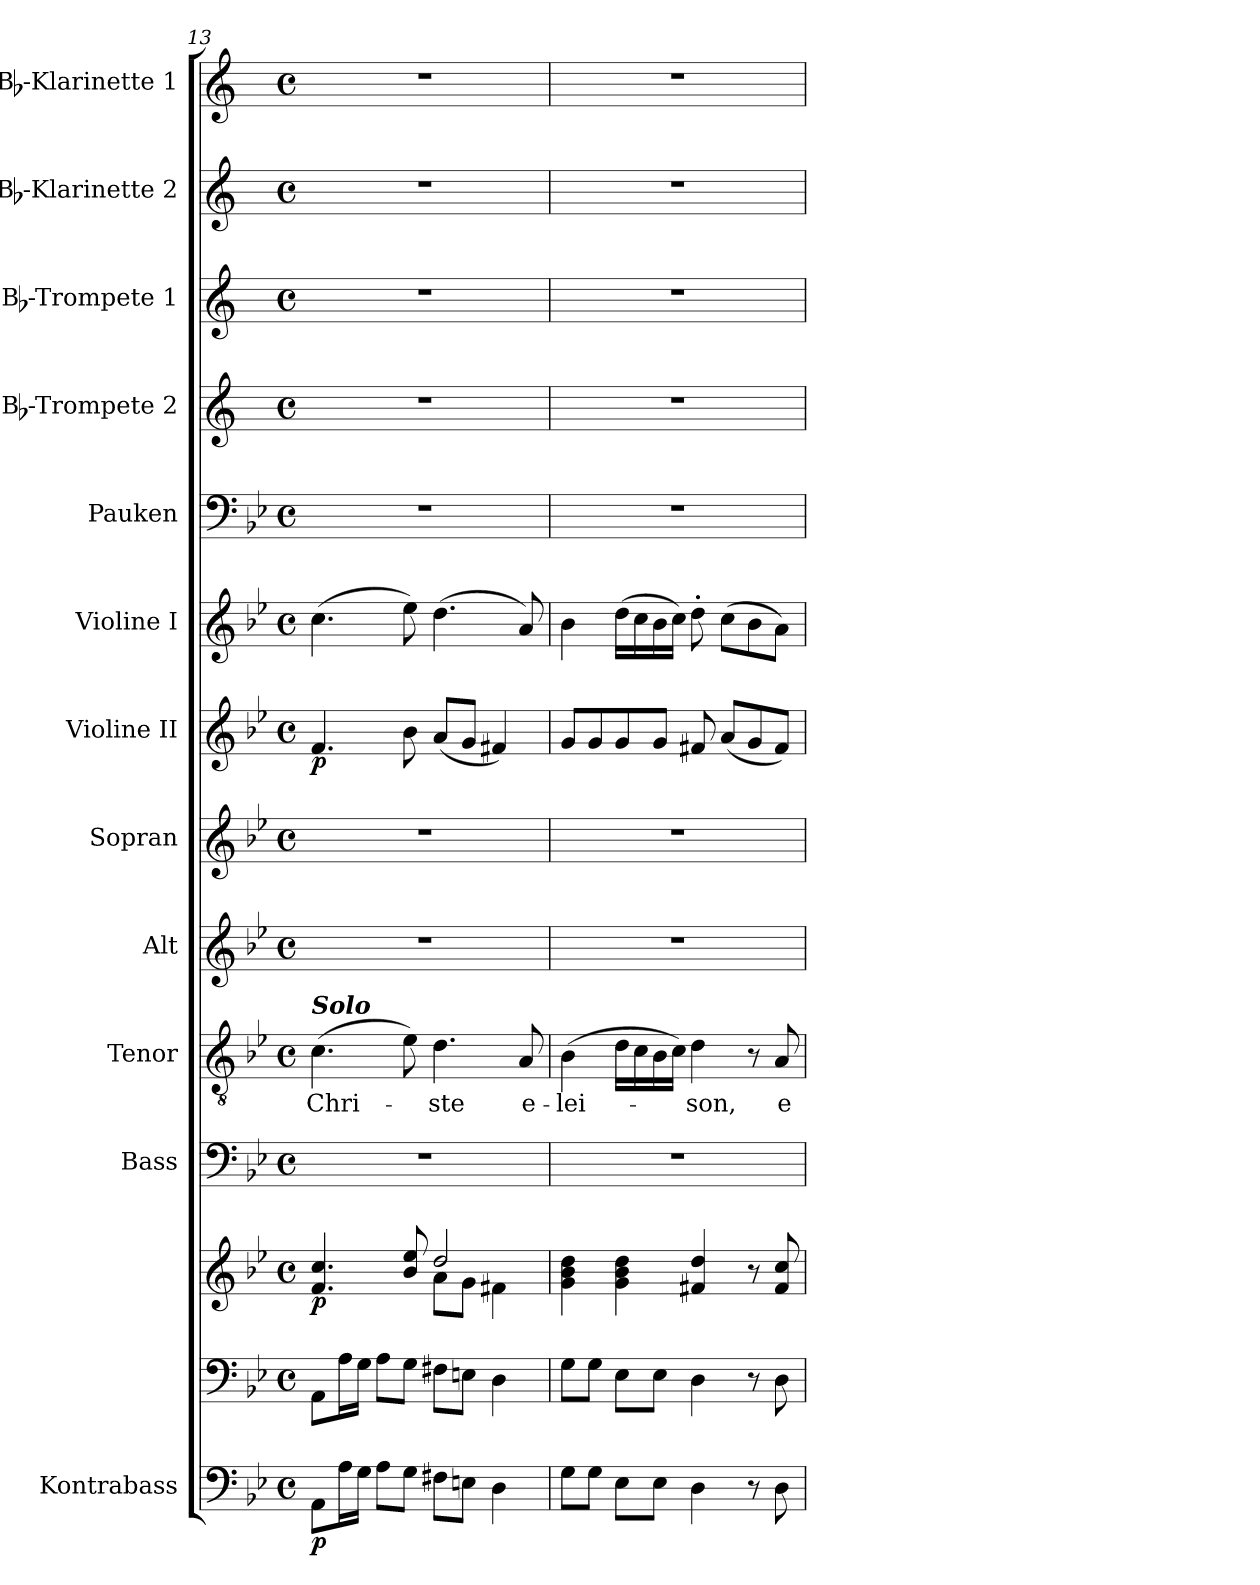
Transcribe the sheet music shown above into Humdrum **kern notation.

**kern	**dynam	**kern	**kern	**dynam	**kern	**kern	**text	**kern	**kern	**kern	**dynam	**kern	**kern	**kern	**kern	**kern	**kern
*part13	*part13	*part12	*part12	*part12	*part11	*part10	*part10	*part9	*part8	*part7	*part7	*part6	*part5	*part4	*part3	*part2	*part1
*staff14	*staff14	*staff13	*staff12	*staff12/13	*staff11	*staff10	*staff10	*staff9	*staff8	*staff7	*staff7	*staff6	*staff5	*staff4	*staff3	*staff2	*staff1
*I"Kontrabass	*	*	*	*	*I"Bass	*I"Tenor	*	*I"Alt	*I"Sopran	*I"Violine II	*	*I"Violine I	*I"Pauken	*I"Bb-Trompete 2	*I"Bb-Trompete 1	*I"Bb-Klarinette 2	*I"Bb-Klarinette 1
*I'Kb.	*	*	*	*	*I'B.	*I'T.	*	*I'A.	*I'S.	*I'Vl. II	*	*I'Vl. I	*I'Pk.	*I'Bb Trp. 2	*I'Bb Trp. 1	*I'Bb Kl. 2	*I'Bb Kl. 1
*clefF4	*	*clefF4	*clefG2	*	*clefF4	*clefGv2	*	*clefG2	*clefG2	*clefG2	*	*clefG2	*clefF4	*clefG2	*clefG2	*clefG2	*clefG2
*ITrd7c12	*	*	*	*	*	*	*	*	*	*	*	*	*	*ITrd1c2	*ITrd1c2	*ITrd1c2	*ITrd1c2
*k[b-e-]	*	*k[b-e-]	*k[b-e-]	*	*k[b-e-]	*k[b-e-]	*	*k[b-e-]	*k[b-e-]	*k[b-e-]	*	*k[b-e-]	*k[b-e-]	*k[b-e-]	*k[b-e-]	*k[b-e-]	*k[b-e-]
*B-:	*	*B-:	*B-:	*	*B-:	*B-:	*	*B-:	*B-:	*B-:	*	*B-:	*B-:	*B-:	*B-:	*B-:	*B-:
*M4/4	*	*M4/4	*M4/4	*	*M4/4	*M4/4	*	*M4/4	*M4/4	*M4/4	*	*M4/4	*M4/4	*M4/4	*M4/4	*M4/4	*M4/4
*met(c)	*	*met(c)	*met(c)	*	*met(c)	*met(c)	*	*met(c)	*met(c)	*met(c)	*	*met(c)	*met(c)	*met(c)	*met(c)	*met(c)	*met(c)
=13	=13	=13	=13	=13	=13	=13	=13	=13	=13	=13	=13	=13	=13	=13	=13	=13	=13
*	*	*	*^	*	*	*	*	*	*	*	*	*	*	*	*	*	*
!	!	!	!	!	!	!	!LO:TX:a:Bi:t=Solo	!	!	!	!	!	!	!	!	!	!	!
!	!LO:DY:b	!	!	!	!LO:DY:b	!	!	!LO:LY:b	!	!	!	!LO:DY:b	!	!	!	!	!	!
8AAA\L	p	8AA\L	4.f/ 4.cc/	2ryy	p	1r	(>4.c\	Chri-	1r	1r	4.f/	p	(>4.cc\	1r	1r	1r	1r	1r
16AA\L	.	16A\L	.	.	.	.	.	.	.	.	.	.	.	.	.	.	.	.
16GG\JJ	.	16G\JJ	.	.	.	.	.	.	.	.	.	.	.	.	.	.	.	.
8AA\L	.	8A\L	.	.	.	.	.	.	.	.	.	.	.	.	.	.	.	.
8GG\J	.	8G\J	8b-/ 8ee-/	.	.	.	8e-\)	.	.	.	8b-\	.	8ee-\)	.	.	.	.	.
!	!	!	!	!	!	!	!	!LO:LY:b	!	!	!	!	!	!	!	!	!	!
8FF#X\L	.	8F#X\L	2dd/	8a\L	.	.	4.d\	-ste	.	.	(<8a/L	.	(>4.dd\	.	.	.	.	.
8EEn\J	.	8En\J	.	8g\J	.	.	.	.	.	.	8g/J	.	.	.	.	.	.	.
4DD\	.	4D\	.	4f#X\	.	.	.	.	.	.	4f#X/)	.	.	.	.	.	.	.
!	!	!	!	!	!	!	!	!LO:LY:b	!	!	!	!	!	!	!	!	!	!
.	.	.	.	.	.	.	8A/	e-	.	.	.	.	8a/)	.	.	.	.	.
*	*	*	*v	*v	*	*	*	*	*	*	*	*	*	*	*	*	*	*
=14	=14	=14	=14	=14	=14	=14	=14	=14	=14	=14	=14	=14	=14	=14	=14	=14	=14
!	!	!	!	!	!	!	!LO:LY:b	!	!	!	!	!	!	!	!	!	!
8GG\L	.	8G\L	4g\ 4b-\ 4dd\	.	1r	(>4B-\	-lei-	1r	1r	8g/L	.	4b-\	1r	1r	1r	1r	1r
8GG\J	.	8G\J	.	.	.	.	.	.	.	8g/	.	.	.	.	.	.	.
8EE-\L	.	8E-\L	4g\ 4b-\ 4dd\	.	.	16d\LL	.	.	.	8g/	.	(>16dd\LL	.	.	.	.	.
.	.	.	.	.	.	16c\	.	.	.	.	.	16cc\	.	.	.	.	.
8EE-\J	.	8E-\J	.	.	.	16B-\	.	.	.	8g/J	.	16b-\	.	.	.	.	.
.	.	.	.	.	.	16c\JJ)	.	.	.	.	.	16cc\JJ)	.	.	.	.	.
!	!	!	!	!	!	!	!LO:LY:b	!	!	!	!	!	!	!	!	!	!
4DD\	.	4D\	4f#X/ 4dd/	.	.	4d\	-son,	.	.	8f#X/	.	8dd'>\	.	.	.	.	.
.	.	.	.	.	.	.	.	.	.	(<8a/L	.	(>8cc\L	.	.	.	.	.
8r	.	8r	8r	.	.	8r	.	.	.	8g/	.	8b-\	.	.	.	.	.
!	!	!	!	!	!	!	!LO:LY:b	!	!	!	!	!	!	!	!	!	!
8DD\	.	8D\	8f#/ 8cc/	.	.	8A/	e-	.	.	8f#/J)	.	8a\J)	.	.	.	.	.
=	=	=	=	=	=	=	=	=	=	=	=	=	=	=	=	=	=
*-	*-	*-	*-	*-	*-	*-	*-	*-	*-	*-	*-	*-	*-	*-	*-	*-	*-
